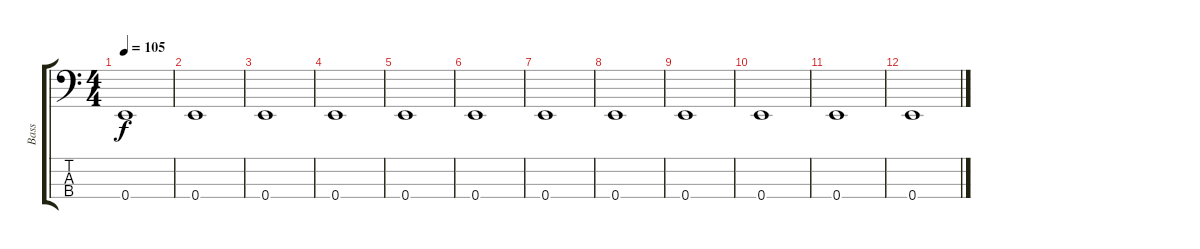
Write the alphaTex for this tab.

\track ("Bass" "Bass") {instrument electricbassfinger}
\staff {score tabs}
\tuning (G2 D2 A1 E1) {hide}
\ts (4 4)
\tempo 105
\clef f4
\ks c
0.4.1{dy f} |
0.4.1 |
0.4.1 |
0.4.1 |
0.4.1 |
0.4.1 |
0.4.1 |
0.4.1 |
0.4.1 |
0.4.1 |
0.4.1 |
0.4.1
